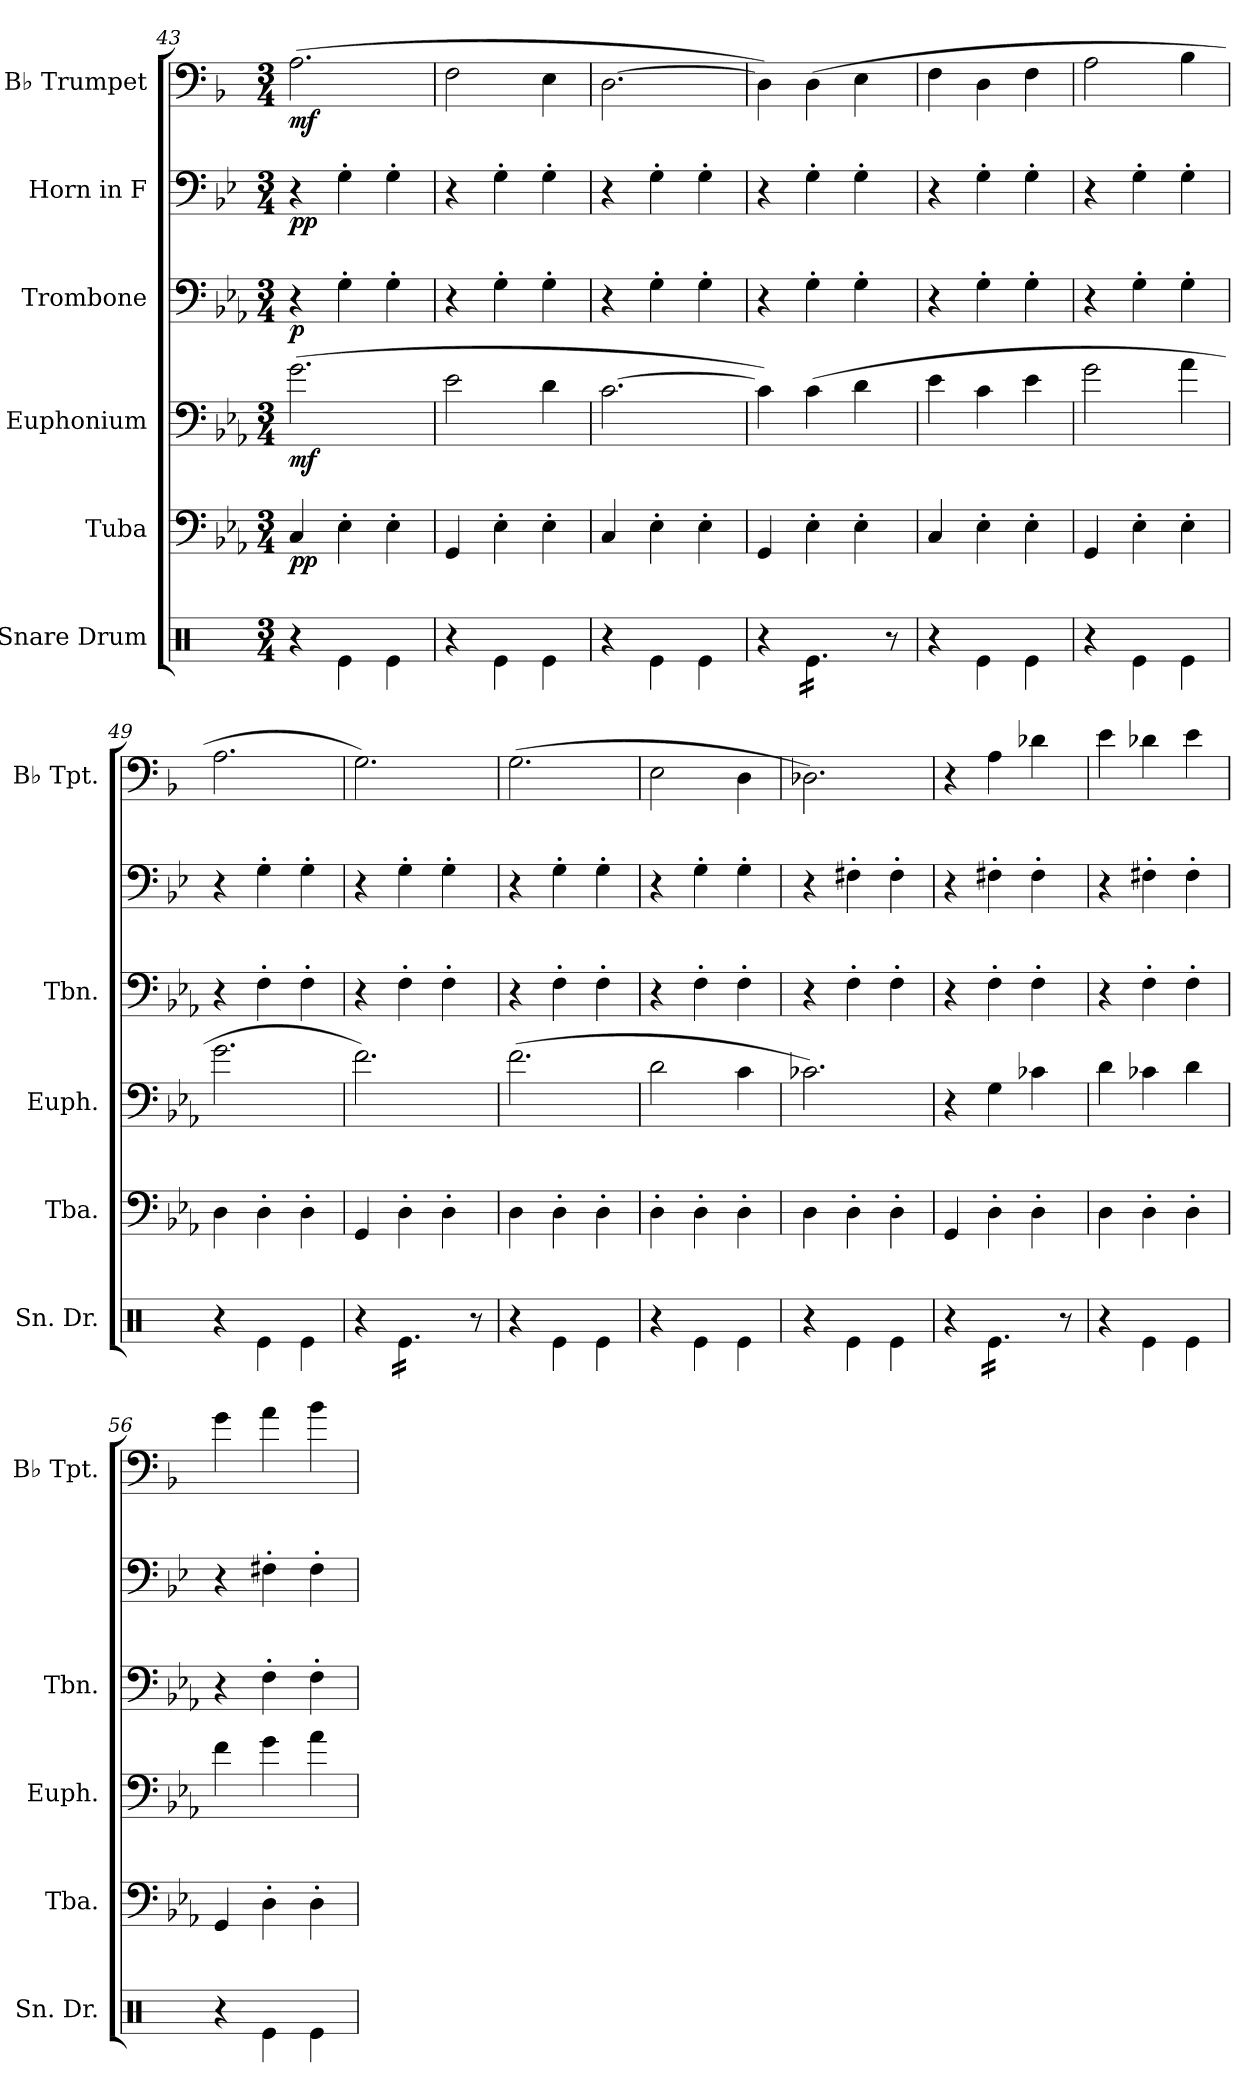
**kern	**kern	**dynam	**kern	**dynam	**kern	**dynam	**kern	**dynam	**kern	**dynam
*part6	*part5	*part5	*part4	*part4	*part3	*part3	*part2	*part2	*part1	*part1
*staff6	*staff5	*staff5	*staff4	*staff4	*staff3	*staff3	*staff2	*staff2	*staff1	*staff1
*I"Snare Drum	*I"Tuba	*	*I"Euphonium	*	*I"Trombone	*	*I"Horn in F	*	*I"B♭ Trumpet	*
*I'Sn. Dr.	*I'Tba.	*	*I'Euph.	*	*I'Tbn.	*	*	*	*I'B♭ Tpt.	*
*clefX	*clefF4	*	*clefF4	*	*clefF4	*	*clefF4	*	*clefF4	*
*	*	*	*	*	*	*	*ITrd4c7	*	*ITrd1c2	*
*k[]	*k[b-e-a-]	*	*k[b-e-a-]	*	*k[b-e-a-]	*	*k[b-e-a-]	*	*k[b-e-a-]	*
*M3/4	*M3/4	*	*M3/4	*	*M3/4	*	*M3/4	*	*M3/4	*
=43	=43	=43	=43	=43	=43	=43	=43	=43	=43	=43
!	!	!LO:DY:b	!	!	!	!	!	!	!	!
!	!	!LO:DY:n=1:b	!	!LO:DY:b	!	!LO:DY:b	!	!LO:DY:b	!	!
!	!	!	!	!	!	!	!	!LO:DY:n=1:b	!	!LO:DY:b
4r	4C/	p p	(2.g\	mf	4r	p	4r	p p	(2.G\	mf
4Re\	4E-'\	.	.	.	4G'\	.	4C'\	.	.	.
4Re\	4E-'\	.	.	.	4G'\	.	4C'\	.	.	.
=44	=44	=44	=44	=44	=44	=44	=44	=44	=44	=44
4r	4GG/	.	2e-\	.	4r	.	4r	.	2E-\	.
4Re\	4E-'\	.	.	.	4G'\	.	4C'\	.	.	.
4Re\	4E-'\	.	4d\	.	4G'\	.	4C'\	.	4D\	.
=45	=45	=45	=45	=45	=45	=45	=45	=45	=45	=45
4r	4C/	.	[2.c\	.	4r	.	4r	.	[2.C\	.
4Re\	4E-'\	.	.	.	4G'\	.	4C'\	.	.	.
4Re\	4E-'\	.	.	.	4G'\	.	4C'\	.	.	.
=46	=46	=46	=46	=46	=46	=46	=46	=46	=46	=46
4r	4GG/	.	4c\])	.	4r	.	4r	.	4C\])	.
*tremolo	*	*	*	*	*	*	*	*	*	*
16Re\LL	4E-'\	.	(4c\	.	4G'\	.	4C'\	.	(4C\	.
16Re\	.	.	.	.	.	.	.	.	.	.
16Re\	.	.	.	.	.	.	.	.	.	.
16Re\	.	.	.	.	.	.	.	.	.	.
16Re\	4E-'\	.	4d\	.	4G'\	.	4C'\	.	4D\	.
16Re\JJ	.	.	.	.	.	.	.	.	.	.
*Xtremolo	*	*	*	*	*	*	*	*	*	*
8r	.	.	.	.	.	.	.	.	.	.
=47	=47	=47	=47	=47	=47	=47	=47	=47	=47	=47
4r	4C/	.	4e-\	.	4r	.	4r	.	4E-\	.
4Re\	4E-'\	.	4c\	.	4G'\	.	4C'\	.	4C\	.
4Re\	4E-'\	.	4e-\	.	4G'\	.	4C'\	.	4E-\	.
=48	=48	=48	=48	=48	=48	=48	=48	=48	=48	=48
4r	4GG/	.	2g\	.	4r	.	4r	.	2G\	.
4Re\	4E-'\	.	.	.	4G'\	.	4C'\	.	.	.
4Re\	4E-'\	.	4a-\	.	4G'\	.	4C'\	.	4A-\	.
=49	=49	=49	=49	=49	=49	=49	=49	=49	=49	=49
4r	4D\	.	2.g\	.	4r	.	4r	.	2.G\	.
4Re\	4D'\	.	.	.	4F'\	.	4C'\	.	.	.
4Re\	4D'\	.	.	.	4F'\	.	4C'\	.	.	.
!!LO:LB:g=z
=50	=50	=50	=50	=50	=50	=50	=50	=50	=50	=50
4r	4GG/	.	2.f\)	.	4r	.	4r	.	2.F\)	.
*tremolo	*	*	*	*	*	*	*	*	*	*
16Re\LL	4D'\	.	.	.	4F'\	.	4C'\	.	.	.
16Re\	.	.	.	.	.	.	.	.	.	.
16Re\	.	.	.	.	.	.	.	.	.	.
16Re\	.	.	.	.	.	.	.	.	.	.
16Re\	4D'\	.	.	.	4F'\	.	4C'\	.	.	.
16Re\JJ	.	.	.	.	.	.	.	.	.	.
*Xtremolo	*	*	*	*	*	*	*	*	*	*
8r	.	.	.	.	.	.	.	.	.	.
=51	=51	=51	=51	=51	=51	=51	=51	=51	=51	=51
4r	4D\	.	(2.f\	.	4r	.	4r	.	(2.F\	.
4Re\	4D'\	.	.	.	4F'\	.	4C'\	.	.	.
4Re\	4D'\	.	.	.	4F'\	.	4C'\	.	.	.
=52	=52	=52	=52	=52	=52	=52	=52	=52	=52	=52
4r	4D'\	.	2d\	.	4r	.	4r	.	2D\	.
4Re\	4D'\	.	.	.	4F'\	.	4C'\	.	.	.
4Re\	4D'\	.	4c\	.	4F'\	.	4C'\	.	4C\	.
=53	=53	=53	=53	=53	=53	=53	=53	=53	=53	=53
4r	4D\	.	2.c-X\)	.	4r	.	4r	.	2.C-X\)	.
4Re\	4D'\	.	.	.	4F'\	.	4BBn'\	.	.	.
4Re\	4D'\	.	.	.	4F'\	.	4BB'\	.	.	.
=54	=54	=54	=54	=54	=54	=54	=54	=54	=54	=54
4r	4GG/	.	4r	.	4r	.	4r	.	4r	.
*tremolo	*	*	*	*	*	*	*	*	*	*
16Re\LL	4D'\	.	4G\	.	4F'\	.	4BBn'\	.	4G\	.
16Re\	.	.	.	.	.	.	.	.	.	.
16Re\	.	.	.	.	.	.	.	.	.	.
16Re\	.	.	.	.	.	.	.	.	.	.
16Re\	4D'\	.	4c-X\	.	4F'\	.	4BB'\	.	4c-X\	.
16Re\JJ	.	.	.	.	.	.	.	.	.	.
*Xtremolo	*	*	*	*	*	*	*	*	*	*
8r	.	.	.	.	.	.	.	.	.	.
=55	=55	=55	=55	=55	=55	=55	=55	=55	=55	=55
4r	4D\	.	4d\	.	4r	.	4r	.	4d\	.
4Re\	4D'\	.	4c-X\	.	4F'\	.	4BBn'\	.	4c-X\	.
4Re\	4D'\	.	4d\	.	4F'\	.	4BB'\	.	4d\	.
=56	=56	=56	=56	=56	=56	=56	=56	=56	=56	=56
4r	4GG/	.	4f\	.	4r	.	4r	.	4f\	.
4Re\	4D'\	.	4g\	.	4F'\	.	4BBn'\	.	4g\	.
4Re\	4D'\	.	4a-\	.	4F'\	.	4BB'\	.	4a-\	.
=	=	=	=	=	=	=	=	=	=	=
*-	*-	*-	*-	*-	*-	*-	*-	*-	*-	*-
